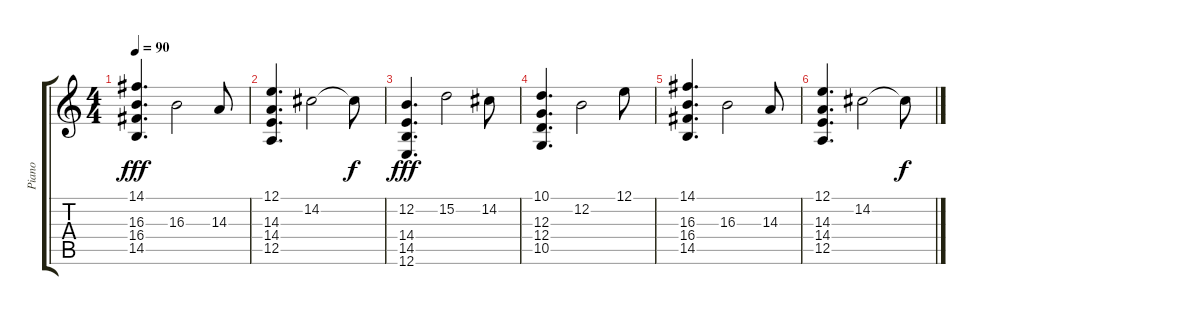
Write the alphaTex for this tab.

\track ("Piano" "Piano") {instrument brightacousticpiano}
\staff {score tabs}
\tuning (E4 B3 G3 D3 A2 E2) {hide}
\ts (4 4)
\tempo 90
\clef g2
\ks c
(14.1 16.3 16.4 14.5).4{d dy fff} 16.3.2 14.3.8 |
(12.1 14.3 14.4 12.5).4{d} 14.2.2 14.2{t}.8{dy f} |
(12.2 14.4 14.5 12.6).4{d dy fff} 15.2.2 14.2.8 |
(10.1 12.3 12.4 10.5).4{d} 12.2.2 12.1.8 |
(14.1 16.3 16.4 14.5).4{d} 16.3.2 14.3.8 |
(12.1 14.3 14.4 12.5).4{d} 14.2.2 14.2{t}.8{dy f}
